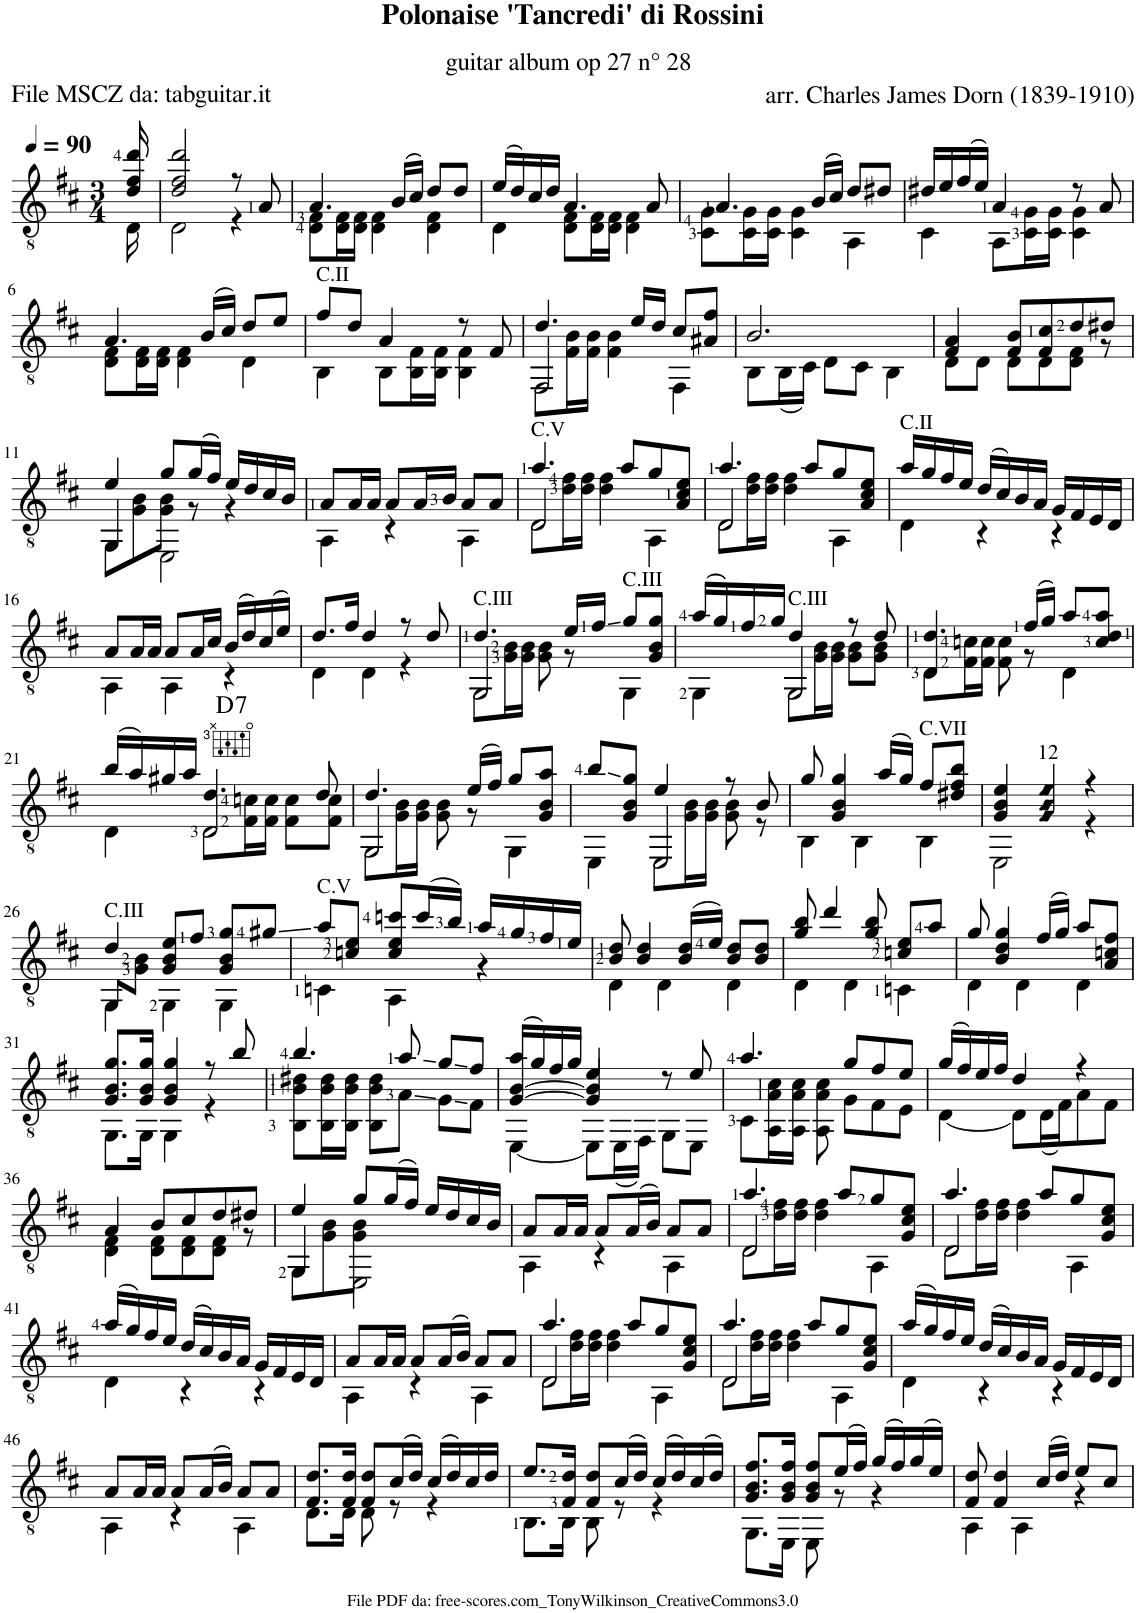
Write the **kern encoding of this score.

**kern	**harte
*part1	*part1
*staff1	*
*I"Guitar	*
*I'Guit.	*
*clefGv2	*
*k[f#c#]	*
*M3/4	*
*MM90	*
=	=
*^	*
16d/ 16f#/ 16dd/	16D\	.
=1	=1	=1
2d/ 2f#/ 2dd/	2D\	.
8r	4r	.
8A/	.	.
=2	=2	=2
4.A/	8D\ 8F#\L	.
.	16D\ 16F#\L	.
.	16D\ 16F#\JJ	.
.	4D\ 4F#\	.
(16B/LL	.	.
16c#/JJ)	.	.
8d/L	4D\ 4F#\	.
8d/J	.	.
=3	=3	=3
(16e/LL	4D\	.
16d/)	.	.
16c#/	.	.
16d/JJ	.	.
4.A/	8D\ 8F#\L	.
.	16D\ 16F#\L	.
.	16D\ 16F#\JJ	.
.	4D\ 4F#\	.
8A/	.	.
=4	=4	=4
4.A/	8C#\ 8G\L	.
.	16C#\ 16G\L	.
.	16C#\ 16G\JJ	.
.	4C#\ 4G\	.
(16B/LL	.	.
16c#/JJ)	.	.
8d/L	4AA\	.
8d#X/J	.	.
=5	=5	=5
16d#X/LL	4C#\	.
16e/	.	.
(16f#/	.	.
16e/JJ)	.	.
4A/	8AA\L	.
.	16C#\ 16G\L	.
.	16C#\ 16G\JJ	.
8r	4C#\ 4G\	.
8A/	.	.
!!LO:LB:g=z	!!
=6	=6	=6
4.A/	8D\ 8F#\L	.
.	16D\ 16F#\L	.
.	16D\ 16F#\JJ	.
.	4D\ 4F#\	.
(16B/LL	.	.
16c#/JJ)	.	.
8d/L	4D\	.
8e/J	.	.
=7	=7	=7
!LO:TX:a:t=C.II	!	!
8f#/L	4BB\	.
8d/J	.	.
4A/	8BB\L	.
.	16BB\ 16F#\L	.
.	16BB\ 16F#\JJ	.
8r	4BB\ 4F#\	.
8F#/	.	.
=8	=8	=8
!	!LO:N:head=open	!
*	*^	*
4.d/	8FF#\L	2FF#/	.
.	16F#\ 16B\L	.	.
.	16F#\ 16B\JJ	.	.
.	4F#\ 4B\	.	.
16e/LL	.	.	.
16d/JJ	.	.	.
8c#/L	4FF#\	4ryy	.
8A#X/ 8f#/J	.	.	.
*	*v	*v	*
=9	=9	=9
2.B/	8BB\L	.
.	(16BB\L	.
.	16C#\JJ)	.
.	8D\L	.
.	8C#\J	.
.	4BB\	.
=10	=10	=10
4F#/ 4A/	8D\L	.
.	8D\J	.
8F#/ 8B/L	8D\L	.
8F#/ 8c#/	8D\	.
8d/	8D\ 8F#\J	.
8d#X/J	8r	.
!!LO:LB:g=z	!!
=11	=11	=11
*	*^	*
4e/	8GG\L	4GG/	.
.	8G\ 8B\	.	.
8g/L	8G\ 8B\J	2EE\	.
(16g/L	8r	.	.
16f#/JJ)	.	.	.
16e/LL	4r	.	.
16d/	.	.	.
16c#/	.	.	.
16B/JJ	.	.	.
*	*v	*v	*
=12	=12	=12
8A/L	4AA\	.
16A/L	.	.
16A/JJ	.	.
8A/L	4r	.
16A/L	.	.
16B/JJ	.	.
8A/L	4AA\	.
8A/J	.	.
=13	=13	=13
!LO:TX:a:t=C.V	!	!
!	!LO:N:head=open	!
*	*^	*
4.a/	8D\L	2D/	.
.	16d\ 16f#\L	.	.
.	16d\ 16f#\JJ	.	.
.	4d\ 4f#\	.	.
8a/L	.	.	.
8g/	4AA\	4ryy	.
8A/ 8c#/ 8e/J	.	.	.
=14	=14	=14	=14
!	!LO:N:head=open	!	!
4.a/	8D\L	2D/	.
.	16d\ 16f#\L	.	.
.	16d\ 16f#\JJ	.	.
.	4d\ 4f#\	.	.
8a/L	.	.	.
8g/	4AA\	4ryy	.
8A/ 8c#/ 8e/J	.	.	.
*	*v	*v	*
=15	=15	=15
!LO:TX:a:t=C.II	!	!
16a/LL	4D\	.
16g/	.	.
16f#/	.	.
16e/JJ	.	.
(16d/LL	4r	.
16c#/)	.	.
16B/	.	.
16A/JJ	.	.
16G/LL	4r	.
16F#/	.	.
16E/	.	.
16D/JJ	.	.
!!LO:LB:g=z	!!
=16	=16	=16
8A/L	4AA\	.
16A/L	.	.
16A/JJ	.	.
8A/L	4AA\	.
16A/L	.	.
16c#/JJ	.	.
(16B/LL	4r	.
16d/)	.	.
(16c#/	.	.
16e/JJ)	.	.
=17	=17	=17
8.d/L	4D\	.
16f#/Jk	.	.
4d/	4D\	.
8r	4r	.
8d/	.	.
=18	=18	=18
!LO:TX:a:t=C.III	!	!
!	!LO:N:head=open	!
*	*^	*
4.d/	8GG\L	2GG/	.
.	16G\ 16B\L	.	.
.	16G\ 16B\JJ	.	.
.	8G\ 8B\	.	.
16e/LL	8r	.	.
16f#/JJ	.	.	.
!LO:TX:a:t=C.III	!	!	!
8g/L	4GG\	4ryy	.
8G/ 8B/ 8g/J	.	.	.
=19	=19	=19	=19
(16a/LL	4GG\	4ryy	.
16g/)	.	.	.
16f#/	.	.	.
16g/JJ	.	.	.
!LO:TX:a:t=C.III	!	!	!
!	!LO:N:head=open	!	!
4d/	8GG\L	2GG/	.
.	16G\ 16B\L	.	.
.	16G\ 16B\JJ	.	.
8r	8G\ 8B\L	.	.
8d/	8G\ 8B\J	.	.
=20	=20	=20	=20
4.d/	8D\L	4D/	.
.	16F#\ 16cn\L	.	.
.	16F#\ 16c\JJ	.	.
.	8F#\ 8c\	2ryy	.
(16f#/LL	8r	.	.
16g/JJ)	.	.	.
8a/L	4D\	.	.
8c/ 8d/ 8a/J	.	.	.
!!LO:LB:g=z	!!	!!
=21	=21	=21	=21
(16b/LL	4D\	4ryy	.
16a/)	.	.	.
16g#X/	.	.	.
16a/JJ	.	.	.
!	!LO:N:head=open	!	!LO:H:kt=7
4.d/	8D\L	2D/	D:7
.	16F#\ 16cn\L	.	.
.	16F#\ 16c\JJ	.	.
.	8F#\ 8c\L	.	.
8d/	8F#\ 8c\J	.	.
=22	=22	=22	=22
!	!LO:N:head=open	!	!
4.d/	8GG\L	2GG/	.
.	16G\ 16B\L	.	.
.	16G\ 16B\JJ	.	.
.	8G\ 8B\	.	.
(16e/LL	8r	.	.
16f#/JJ)	.	.	.
8g/L	4GG\	4ryy	.
8G/ 8B/ 8a/J	.	.	.
=23	=23	=23	=23
8b/L	4EE\	4ryy	.
8G/ 8B/ 8g/J	.	.	.
!	!LO:N:head=open	!	!
4e/	8EE\L	2EE/	.
.	16G\ 16B\L	.	.
.	16G\ 16B\JJ	.	.
8r	8G\ 8B\	.	.
8B/	8r	.	.
*	*v	*v	*
=24	=24	=24
8g/	4BB\	.
4G/ 4B/ 4g/	.	.
.	4BB\	.
(16a/LL	.	.
16g/JJ)	.	.
!LO:TX:a:t=C.VII	!	!
8f#/L	4BB\	.
8d#X/ 8f#/ 8b/J	.	.
=25	=25	=25
4G/ 4B/ 4e/	2EE\	.
!LO:TX:a:t=12	!	!
!LO:N:n=1:head=diamond	!	!
!LO:N:n=2:head=diamond	!	!
!LO:N:n=3:head=diamond	!	!
4G/ 4B/ 4e/	.	.
4r	4r	.
!!LO:LB:g=z	!!
=26	=26	=26
*	*^	*
!LO:TX:a:t=C.III	!	!	!
4d/	8GG/L	4GG\	.
.	8G\ 8B\J	.	.
8G/ 8B/ 8e/L	4GG\	2ryy	.
8f#/J	.	.	.
8G/ 8B/ 8g/L	4GG\	.	.
8g#X/J	.	.	.
*	*v	*v	*
=27	=27	=27
!LO:TX:a:t=C.V	!	!
8a/L	4Cn\	.
8cn/ 8e/J	.	.
8c/ 8e/ 8ccn/L	4AA\	.
(16cc/L	.	.
16b/JJ)	.	.
16a/LL	4r	.
16g/	.	.
16f#/	.	.
16e/JJ	.	.
=28	=28	=28
8B/ 8d/	4D\	.
4B/ 4d/	.	.
.	4D\	.
(16B/ 16d/LL	.	.
16e/JJ)	.	.
8B/ 8d/L	4D\	.
8B/ 8d/J	.	.
=29	=29	=29
8g/ 8b/	4D\	.
4dd/	.	.
.	4D\	.
8g/ 8b/	.	.
8cn/ 8e/L	4Cn\	.
8a/J	.	.
=30	=30	=30
8g/	4D\	.
4B/ 4d/ 4g/	.	.
.	4D\	.
(16f#/LL	.	.
16g/JJ)	.	.
8a/L	4D\	.
8A/ 8cn/ 8f#/J	.	.
!!LO:LB:g=z	!!
=31	=31	=31
8.G/ 8.B/ 8.g/L	8.GG\L	.
16G/ 16B/ 16g/Jk	16GG\Jk	.
4G/ 4B/ 4g/	4GG\	.
8r	4r	.
8b/	.	.
=32	=32	=32
4.b/	8BB\ 8B\ 8d#X\L	.
.	16BB\ 16B\ 16d#\L	.
.	16BB\ 16B\ 16d#\JJ	.
.	8BB\ 8B\ 8d#\L	.
8a/	8A\J	.
8g/L	8G\L	.
8f#/J	8F#\J	.
=33	=33	=33
*	*^	*
(16a/LL	[4EE\	[4G/ [4B/	.
16g/)	.	.	.
16f#/	.	.	.
16g/JJ	.	.	.
4e/	8EE\L]	4G/] 4B/]	.
.	(16EE\L	.	.
.	16FF#\JJ)	.	.
8r	8GG\L	4ryy	.
8e/	8EE\J	.	.
*	*v	*v	*
=34	=34	=34
4.a/	8C#\L	.
.	16AA\ 16A\ 16c#\L	.
.	16AA\ 16A\ 16c#\JJ	.
.	8AA\ 8A\ 8c#\	.
8g/L	8G\L	.
8f#/	8F#\	.
8e/J	8E\J	.
=35	=35	=35
(16g/LL	[4D\	.
16f#/)	.	.
16e/	.	.
16f#/JJ	.	.
4d/	8D\L]	.
.	(16D\L	.
.	16F#\J)	.
4r	8A\	.
.	8F#\J	.
!!LO:LB:g=z	!!
=36	=36	=36
4A/	4D\ 4F#\	.
8B/L	8D\ 8F#\L	.
8c#/	8D\ 8F#\	.
8d/	8D\ 8F#\J	.
8d#X/J	8r	.
=37	=37	=37
*	*^	*
4e/	8GG\L	4GG/	.
.	8G\ 8B\	.	.
8g/L	8G\ 8B\J	2EE\	.
(16g/L	4.ryy	.	.
16f#/JJ)	.	.	.
16e/LL	.	.	.
16d/	.	.	.
16c#/	.	.	.
16B/JJ	.	.	.
*	*v	*v	*
=38	=38	=38
8A/L	4AA\	.
16A/L	.	.
16A/JJ	.	.
8A/L	4r	.
(16A/L	.	.
16B/JJ)	.	.
8A/L	4AA\	.
8A/J	.	.
=39	=39	=39
!	!LO:N:head=open	!
*	*^	*
4.a/	8D\L	2D/	.
.	16d\ 16f#\L	.	.
.	16d\ 16f#\JJ	.	.
.	4d\ 4f#\	.	.
8a/L	.	.	.
8g/	4AA\	4ryy	.
8G/ 8c#/ 8e/J	.	.	.
=40	=40	=40	=40
!	!LO:N:head=open	!	!
4.a/	8D\L	2D/	.
.	16d\ 16f#\L	.	.
.	16d\ 16f#\JJ	.	.
.	4d\ 4f#\	.	.
8a/L	.	.	.
8g/	4AA\	4ryy	.
8G/ 8c#/ 8e/J	.	.	.
*	*v	*v	*
!!LO:LB:g=z
=41	=41	=41
(16a/LL	4D\	.
16g/)	.	.
16f#/	.	.
16e/JJ	.	.
(16d/LL	4r	.
16c#/)	.	.
16B/	.	.
16A/JJ	.	.
16G/LL	4r	.
16F#/	.	.
16E/	.	.
16D/JJ	.	.
=42	=42	=42
8A/L	4AA\	.
16A/L	.	.
16A/JJ	.	.
8A/L	4r	.
(16A/L	.	.
16B/JJ)	.	.
8A/L	4AA\	.
8A/J	.	.
=43	=43	=43
!	!LO:N:head=open	!
*	*^	*
4.a/	8D\L	2D/	.
.	16d\ 16f#\L	.	.
.	16d\ 16f#\JJ	.	.
.	4d\ 4f#\	.	.
8a/L	.	.	.
8g/	4AA\	4ryy	.
8G/ 8c#/ 8e/J	.	.	.
=44	=44	=44	=44
!	!LO:N:head=open	!	!
4.a/	8D\L	2D/	.
.	16d\ 16f#\L	.	.
.	16d\ 16f#\JJ	.	.
.	4d\ 4f#\	.	.
8a/L	.	.	.
8g/	4AA\	4ryy	.
8G/ 8c#/ 8e/J	.	.	.
*	*v	*v	*
=45	=45	=45
(16a/LL	4D\	.
16g/)	.	.
16f#/	.	.
16e/JJ	.	.
(16d/LL	4r	.
16c#/)	.	.
16B/	.	.
16A/JJ	.	.
16G/LL	4r	.
16F#/	.	.
16E/	.	.
16D/JJ	.	.
!!LO:LB:g=z	!!
=46	=46	=46
8A/L	4AA\	.
16A/L	.	.
16A/JJ	.	.
8A/L	4r	.
(16A/L	.	.
16B/JJ)	.	.
8A/L	4AA\	.
8A/J	.	.
=47	=47	=47
8.F#/ 8.d/L	8.D\L	.
16F#/ 16d/Jk	16D\Jk	.
8F#/ 8d/L	8D\	.
(16c#/L	8r	.
16d/JJ)	.	.
(16c#/LL	4r	.
16d/)	.	.
16c#/	.	.
16d/JJ	.	.
=48	=48	=48
8.e/L	8.BB\L	.
16F#/ 16d/Jk	16BB\Jk	.
8F#/ 8d/L	8BB\	.
(16c#/L	8r	.
16d/JJ)	.	.
(16c#/LL	4r	.
16d/)	.	.
(16c#/	.	.
16d/JJ)	.	.
=49	=49	=49
8.G/ 8.B/ 8.f#/L	8.GG\L	.
16G/ 16B/ 16f#/Jk	16EE\Jk	.
8G/ 8B/ 8f#/L	8EE\	.
(16e/L	8r	.
16f#/JJ)	.	.
(16g/LL	4r	.
16f#/)	.	.
(16g/	.	.
16e/JJ)	.	.
=50	=50	=50
8F#/ 8d/	4AA\	.
4F#/ 4d/	.	.
.	4AA\	.
(16c#/LL	.	.
16d/JJ)	.	.
8e/L	4r	.
8c#/J	.	.
*v	*v	*
=	=
*-	*-
